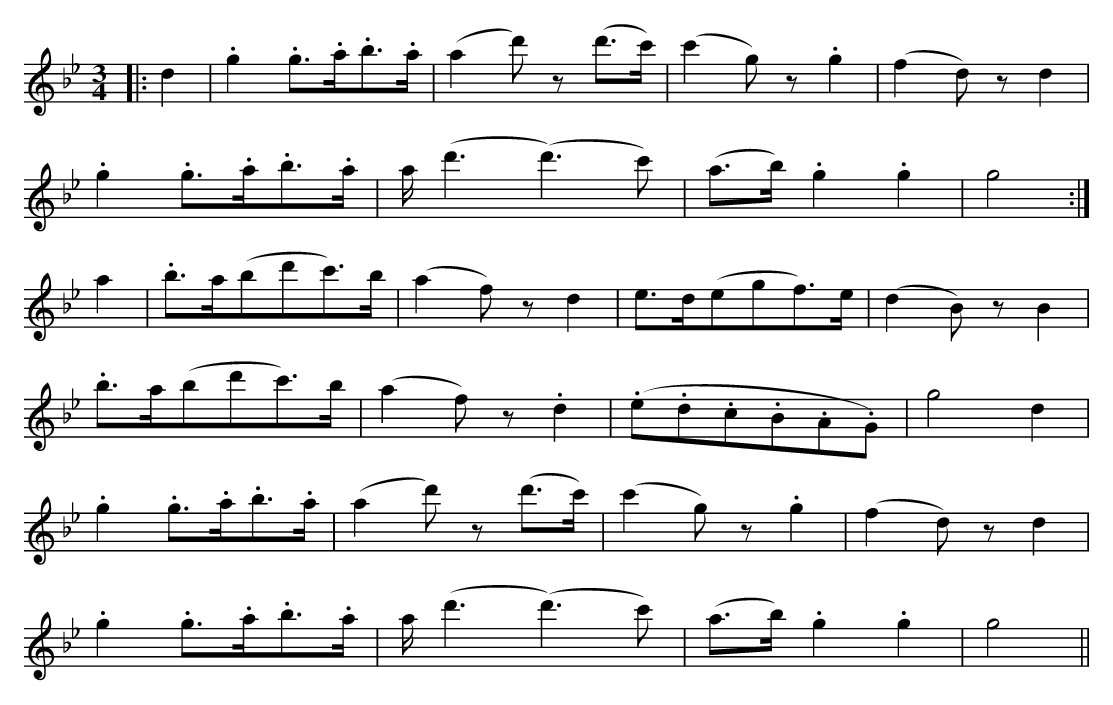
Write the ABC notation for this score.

X:1
M:3/4
K:Gmin
|:d2|.g2 .g3/2.a/2.b3/2.a/2|(a2 d') z (d'3/2c'/2)|(c'2 g) z .g2|(f2 d) z d2|
.g2 .g3/2.a/2.b3/2.a/2|a/2 (d'3 (d'3) c')|(a3/2b/2) .g2 .g2|g4:|
a2|.b3/2a/2(bd'c'3/2)b/2|(a2 f) z d2|e3/2d/2(egf3/2)e/2|(d2 B) z B2|
.b3/2a/2(bd'c'3/2)b/2|(a2 f) z .d2|(.e.d.c.B.A.G)|g4 d2|
.g2 .g3/2.a/2.b3/2.a/2|(a2 d') z (d'3/2c'/2)|(c'2 g) z .g2|(f2 d) z d2|
.g2 .g3/2.a/2.b3/2.a/2|a/2 (d'3 (d'3) c')|(a3/2b/2) .g2 .g2|g4||
